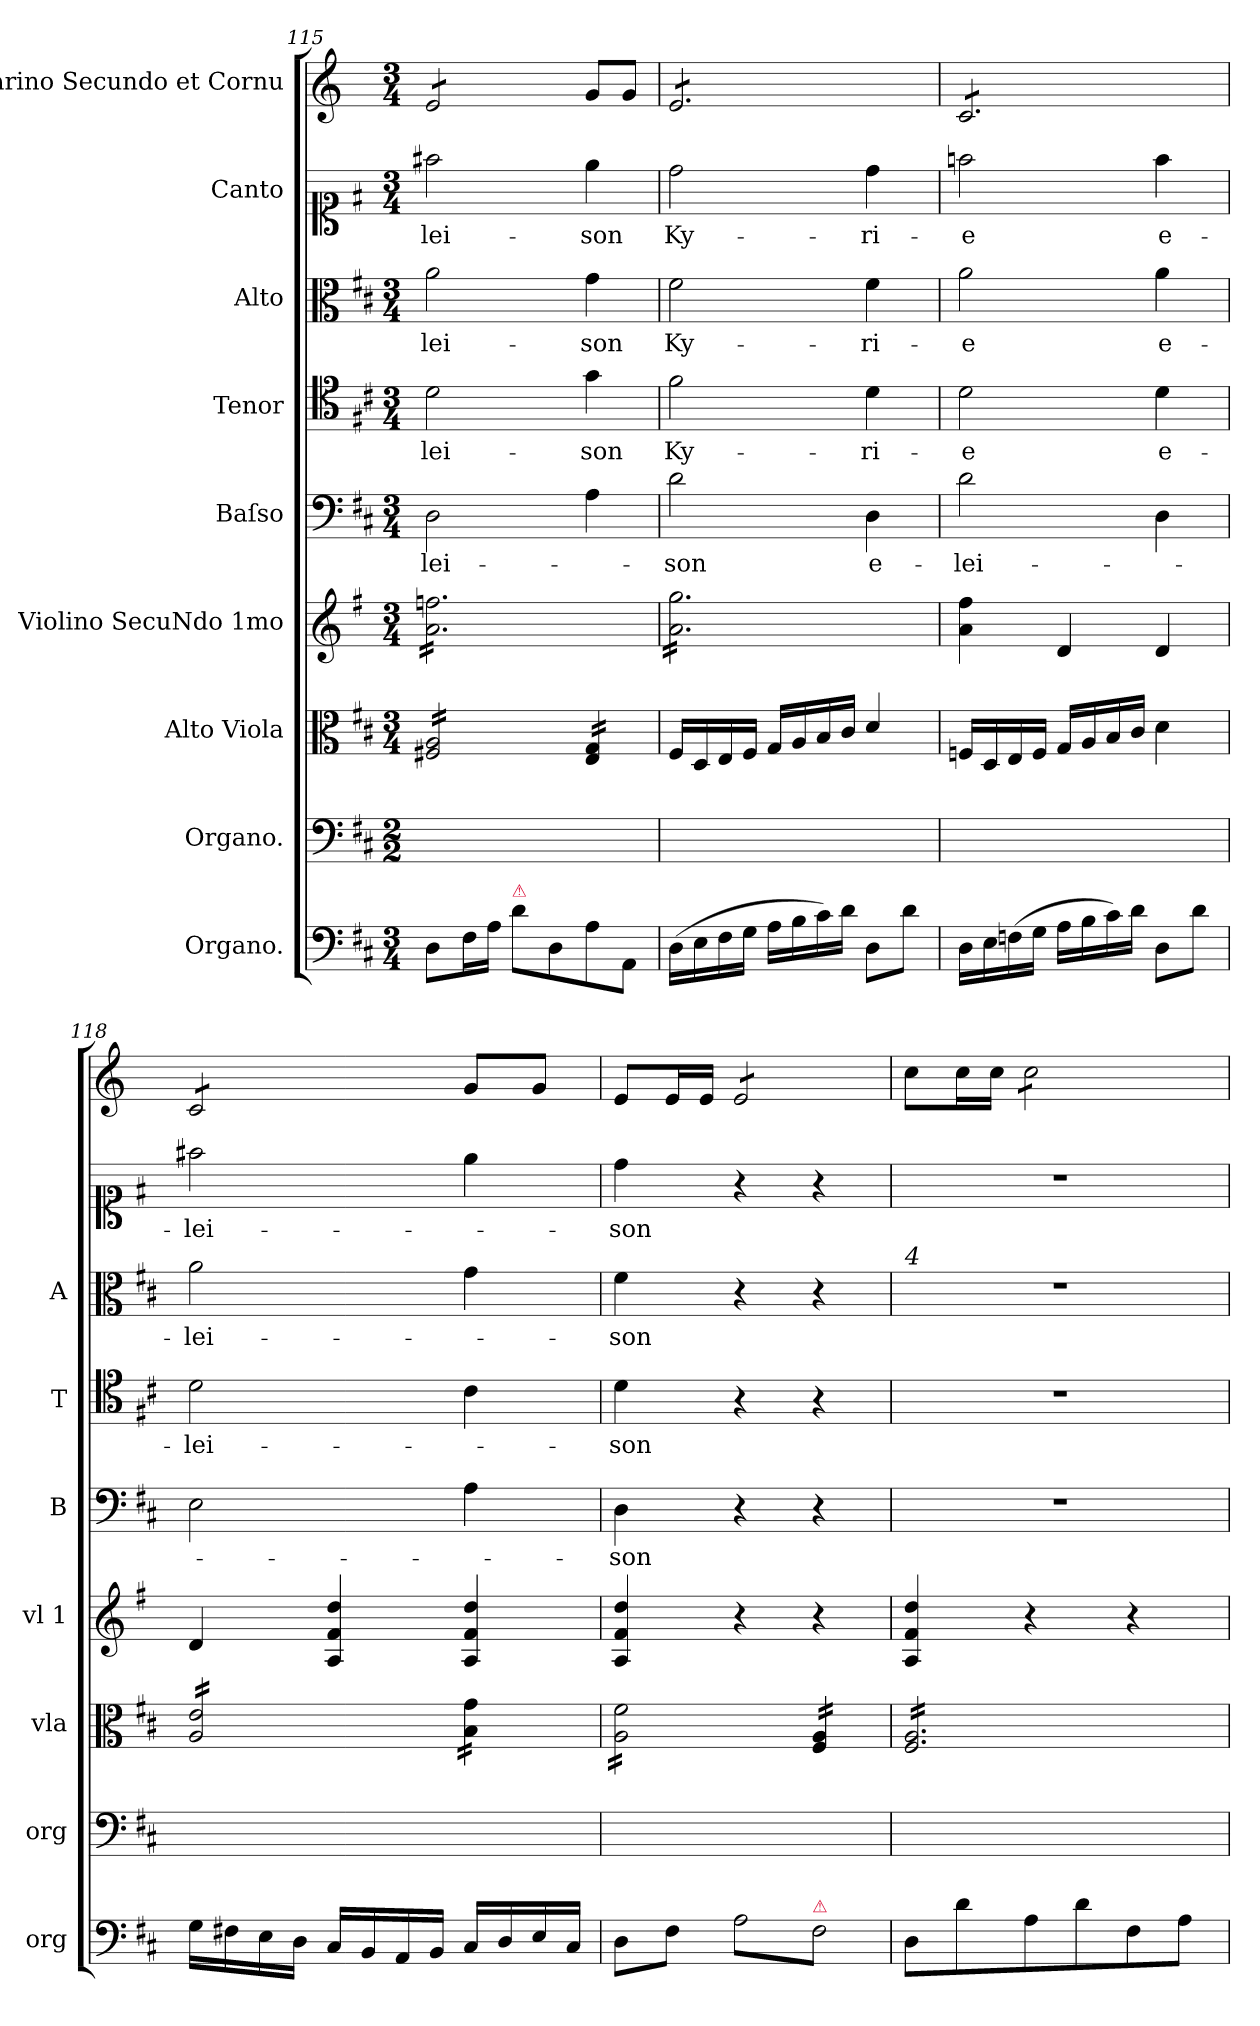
**kern	**kern	**kern	**kern	**kern	**text	**kern	**text	**kern	**text	**kern	**text	**kern
*part9	*part8	*part7	*part6	*part5	*part5	*part4	*part4	*part3	*part3	*part2	*part2	*part1
*staff9	*staff8	*staff7	*staff6	*staff5	*staff5	*staff4	*staff4	*staff3	*staff3	*staff2	*staff2	*staff1
*I"Organo.	*I"Organo.	*I"Alto Viola	*I"Violino SecuNdo 1mo	*I"Baſso	*	*I"Tenor	*	*I"Alto	*	*I"Canto	*	*I"Clarino Secundo et Cornu
*I'org	*I'org	*I'vla	*I'vl 1	*I'B	*	*I'T	*	*I'A	*	*	*	*
*clefF4	*clefF4	*clefC3	*clefG2	*clefF4	*	*clefC4	*	*clefC3	*	*clefC1	*	*clefG2
*	*	*	*	*	*	*	*	*	*	*	*	*ITrd6c10
*k[f#c#]	*k[f#c#]	*k[f#c#]	*k[f#]	*k[f#c#]	*	*k[f#c#]	*	*k[f#c#]	*	*k[f#]	*	*k[f#c#]
*M3/4	*M2/2	*M3/4	*M3/4	*M3/4	*	*M3/4	*	*M3/4	*	*M3/4	*	*M3/4
=115	=115	=115	=115	=115	=115	=115	=115	=115	=115	=115	=115	=115
*	*	*tremolo	*	*	*	*	*	*	*	*	*	*
*	*	*	*tremolo	*	*	*	*	*	*	*	*	*
*	*	*	*	*	*	*	*	*	*	*	*	*tremolo
8D\L	2.ryy	16F#X/ 16A/LL	16a\ 16ffn\LL	2D\	-lei-	2d\	-lei-	2a\	-lei-	2ff#X\	-lei-	8F#/L
.	.	16F#X/ 16A/	16a\ 16ffn\	.	.	.	.	.	.	.	.	.
16F#\L	.	16F#X/ 16A/	16a\ 16ffn\	.	.	.	.	.	.	.	.	8F#/
16A\JJ	.	16F#X/ 16A/	16a\ 16ffn\	.	.	.	.	.	.	.	.	.
!LO:TX:a:color=crimson:t=⚠	!	!	!	!	!	!	!	!	!	!	!	!
8d\L	.	16F#X/ 16A/	16a\ 16ffn\	.	.	.	.	.	.	.	.	8F#/
.	.	16F#X/ 16A/	16a\ 16ffn\	.	.	.	.	.	.	.	.	.
8D\	.	16F#X/ 16A/	16a\ 16ffn\	.	.	.	.	.	.	.	.	8F#/J
*	*	*	*	*	*	*	*	*	*	*	*	*Xtremolo
.	.	16F#X/ 16A/JJ	16a\ 16ffn\	.	.	.	.	.	.	.	.	.
8A\	.	16E/ 16G/LL	16a\ 16ffn\	4A\	.	4g\	-son	4g\	-son	4ee\	-son	8A/L
.	.	16E/ 16G/	16a\ 16ffn\	.	.	.	.	.	.	.	.	.
8AA/J	.	16E/ 16G/	16a\ 16ffn\	.	.	.	.	.	.	.	.	8A/J
.	.	16E/ 16G/JJ	16a\ 16ffn\JJ	.	.	.	.	.	.	.	.	.
*	*	*Xtremolo	*	*	*	*	*	*	*	*	*	*
=116	=116	=116	=116	=116	=116	=116	=116	=116	=116	=116	=116	=116
!	!	!	!	!	!	!	!LO:LY:i	!	!LO:LY:i	!	!	!
*	*	*	*	*	*	*	*	*	*	*	*	*tremolo
(16D\LL	2.ryy	16F#/LL	16a\ 16gg\LL	2d\	-son	2f#\	Ky-	2f#\	Ky-	2dd\	Ky-	8F#/L
16E\	.	16D/	16a\ 16gg\	.	.	.	.	.	.	.	.	.
16F#\	.	16E/	16a\ 16gg\	.	.	.	.	.	.	.	.	8F#/
16G\JJ	.	16F#/JJ	16a\ 16gg\	.	.	.	.	.	.	.	.	.
16A\LL	.	16G/LL	16a\ 16gg\	.	.	.	.	.	.	.	.	8F#/
16B\	.	16A/	16a\ 16gg\	.	.	.	.	.	.	.	.	.
16c#\)	.	16B/	16a\ 16gg\	.	.	.	.	.	.	.	.	8F#/
16d\JJ	.	16c#/JJ	16a\ 16gg\	.	.	.	.	.	.	.	.	.
!	!	!	!	!	!	!	!LO:LY:i	!	!LO:LY:i	!	!	!
8D\L	.	4d/	16a\ 16gg\	4D\	e-	4d\	-ri-	4f#\	-ri-	4dd\	-ri-	8F#/
.	.	.	16a\ 16gg\	.	.	.	.	.	.	.	.	.
8d\J	.	.	16a\ 16gg\	.	.	.	.	.	.	.	.	8F#/J
.	.	.	16a\ 16gg\JJ	.	.	.	.	.	.	.	.	.
*	*	*	*Xtremolo	*	*	*	*	*	*	*	*	*
=117	=117	=117	=117	=117	=117	=117	=117	=117	=117	=117	=117	=117
!	!	!	!	!	!	!	!LO:LY:i	!	!LO:LY:i	!	!	!
16D\LL	2.ryy	16Fn/LL	4a\ 4ff#\	2d\	-lei-	2d\	-e	2a\	-e	2ffn\	-e	8D/L
16E\	.	16D/	.	.	.	.	.	.	.	.	.	.
(16Fn\	.	16E/	.	.	.	.	.	.	.	.	.	8D/
16G\JJ	.	16F/JJ	.	.	.	.	.	.	.	.	.	.
16A\LL	.	16G/LL	4d/	.	.	.	.	.	.	.	.	8D/
16B\	.	16A/	.	.	.	.	.	.	.	.	.	.
16c#\)	.	16B/	.	.	.	.	.	.	.	.	.	8D/
16d\JJ	.	16c#/JJ	.	.	.	.	.	.	.	.	.	.
!	!	!	!	!	!	!	!LO:LY:i	!	!LO:LY:i	!	!	!
8D\L	.	4d\	4d/	4D\	.	4d\	e-	4a\	e-	4ff\	e-	8D/
8d\J	.	.	.	.	.	.	.	.	.	.	.	8D/J
=118	=118	=118	=118	=118	=118	=118	=118	=118	=118	=118	=118	=118
!	!	!	!	!	!	!	!LO:LY:i	!	!LO:LY:i	!	!	!
*	*	*tremolo	*	*	*	*	*	*	*	*	*	*
16G\LL	2.ryy	16A/ 16e/LL	4d/	2E\	.	2d\	-lei-	2a\	-lei-	2ff#X\	-lei-	8D/L
16F#X\	.	16A/ 16e/	.	.	.	.	.	.	.	.	.	.
16E\	.	16A/ 16e/	.	.	.	.	.	.	.	.	.	8D/
16D\JJ	.	16A/ 16e/	.	.	.	.	.	.	.	.	.	.
16C#/LL	.	16A/ 16e/	4A/ 4f#/ 4dd/	.	.	.	.	.	.	.	.	8D/
16BB/	.	16A/ 16e/	.	.	.	.	.	.	.	.	.	.
16AA/	.	16A/ 16e/	.	.	.	.	.	.	.	.	.	8D/J
*	*	*	*	*	*	*	*	*	*	*	*	*Xtremolo
16BB/JJ	.	16A/ 16e/JJ	.	.	.	.	.	.	.	.	.	.
16C#/LL	.	16B\ 16g\LL	4A/ 4f#/ 4dd/	4A\	.	4c#\	.	4g\	.	4ee\	.	8A/L
16D/	.	16B\ 16g\	.	.	.	.	.	.	.	.	.	.
16E/	.	16B\ 16g\	.	.	.	.	.	.	.	.	.	8A/J
16C#/JJ	.	16B\ 16g\JJ	.	.	.	.	.	.	.	.	.	.
=119	=119	=119	=119	=119	=119	=119	=119	=119	=119	=119	=119	=119
!	!	!	!	!	!	!	!LO:LY:i	!	!LO:LY:i	!	!	!
8D\L	2.ryy	16A\ 16f#\LL	4A/ 4f#/ 4dd/	4D\	-son	4d\	-son	4f#\	-son	4dd\	-son	8F#/L
.	.	16A\ 16f#\	.	.	.	.	.	.	.	.	.	.
8F#\J	.	16A\ 16f#\	.	.	.	.	.	.	.	.	.	16F#/L
.	.	16A\ 16f#\	.	.	.	.	.	.	.	.	.	16F#/JJ
!LO:TX:a:color=crimson:t=⚠	!	!	!	!	!	!	!	!	!	!	!	!
*tremolo	*	*	*	*	*	*	*	*	*	*	*	*
*	*	*	*	*	*	*	*	*	*	*	*	*tremolo
8A\L	.	16A\ 16f#\	4r	4r	.	4r	.	4r	.	4r	.	8F#/L
.	.	16A\ 16f#\	.	.	.	.	.	.	.	.	.	.
8F#\	.	16A\ 16f#\	.	.	.	.	.	.	.	.	.	8F#/
.	.	16A\ 16f#\JJ	.	.	.	.	.	.	.	.	.	.
!LO:TX:a:color=crimson:t=⚠	!	!	!	!	!	!	!	!	!	!	!	!
8A\	.	16F#/ 16A/LL	4r	4r	.	4r	.	4r	.	4r	.	8F#/
.	.	16F#/ 16A/	.	.	.	.	.	.	.	.	.	.
8F#\J	.	16F#/ 16A/	.	.	.	.	.	.	.	.	.	8F#/J
*	*	*	*	*	*	*	*	*	*	*	*	*Xtremolo
*Xtremolo	*	*	*	*	*	*	*	*	*	*	*	*
.	.	16F#/ 16A/JJ	.	.	.	.	.	.	.	.	.	.
=120	=120	=120	=120	=120	=120	=120	=120	=120	=120	=120	=120	=120
!	!	!	!	!	!	!	!	!LO:TX:a:i:t=4	!	!	!	!
8D\L	2.ryy	16F#/ 16A/LL	4A/ 4f#/ 4dd/	2.r	.	2.r	.	2.r	.	2.r	.	8d\L
.	.	16F#/ 16A/	.	.	.	.	.	.	.	.	.	.
8d\	.	16F#/ 16A/	.	.	.	.	.	.	.	.	.	16d\L
.	.	16F#/ 16A/	.	.	.	.	.	.	.	.	.	16d\JJ
*	*	*	*	*	*	*	*	*	*	*	*	*tremolo
8A\	.	16F#/ 16A/	4r	.	.	.	.	.	.	.	.	8d\L
.	.	16F#/ 16A/	.	.	.	.	.	.	.	.	.	.
8d\	.	16F#/ 16A/	.	.	.	.	.	.	.	.	.	8d\
.	.	16F#/ 16A/	.	.	.	.	.	.	.	.	.	.
8F#\	.	16F#/ 16A/	4r	.	.	.	.	.	.	.	.	8d\
.	.	16F#/ 16A/	.	.	.	.	.	.	.	.	.	.
8A\J	.	16F#/ 16A/	.	.	.	.	.	.	.	.	.	8d\J
*	*	*	*	*	*	*	*	*	*	*	*	*Xtremolo
.	.	16F#/ 16A/JJ	.	.	.	.	.	.	.	.	.	.
*	*	*Xtremolo	*	*	*	*	*	*	*	*	*	*
=	=	=	=	=	=	=	=	=	=	=	=	=
*-	*-	*-	*-	*-	*-	*-	*-	*-	*-	*-	*-	*-
